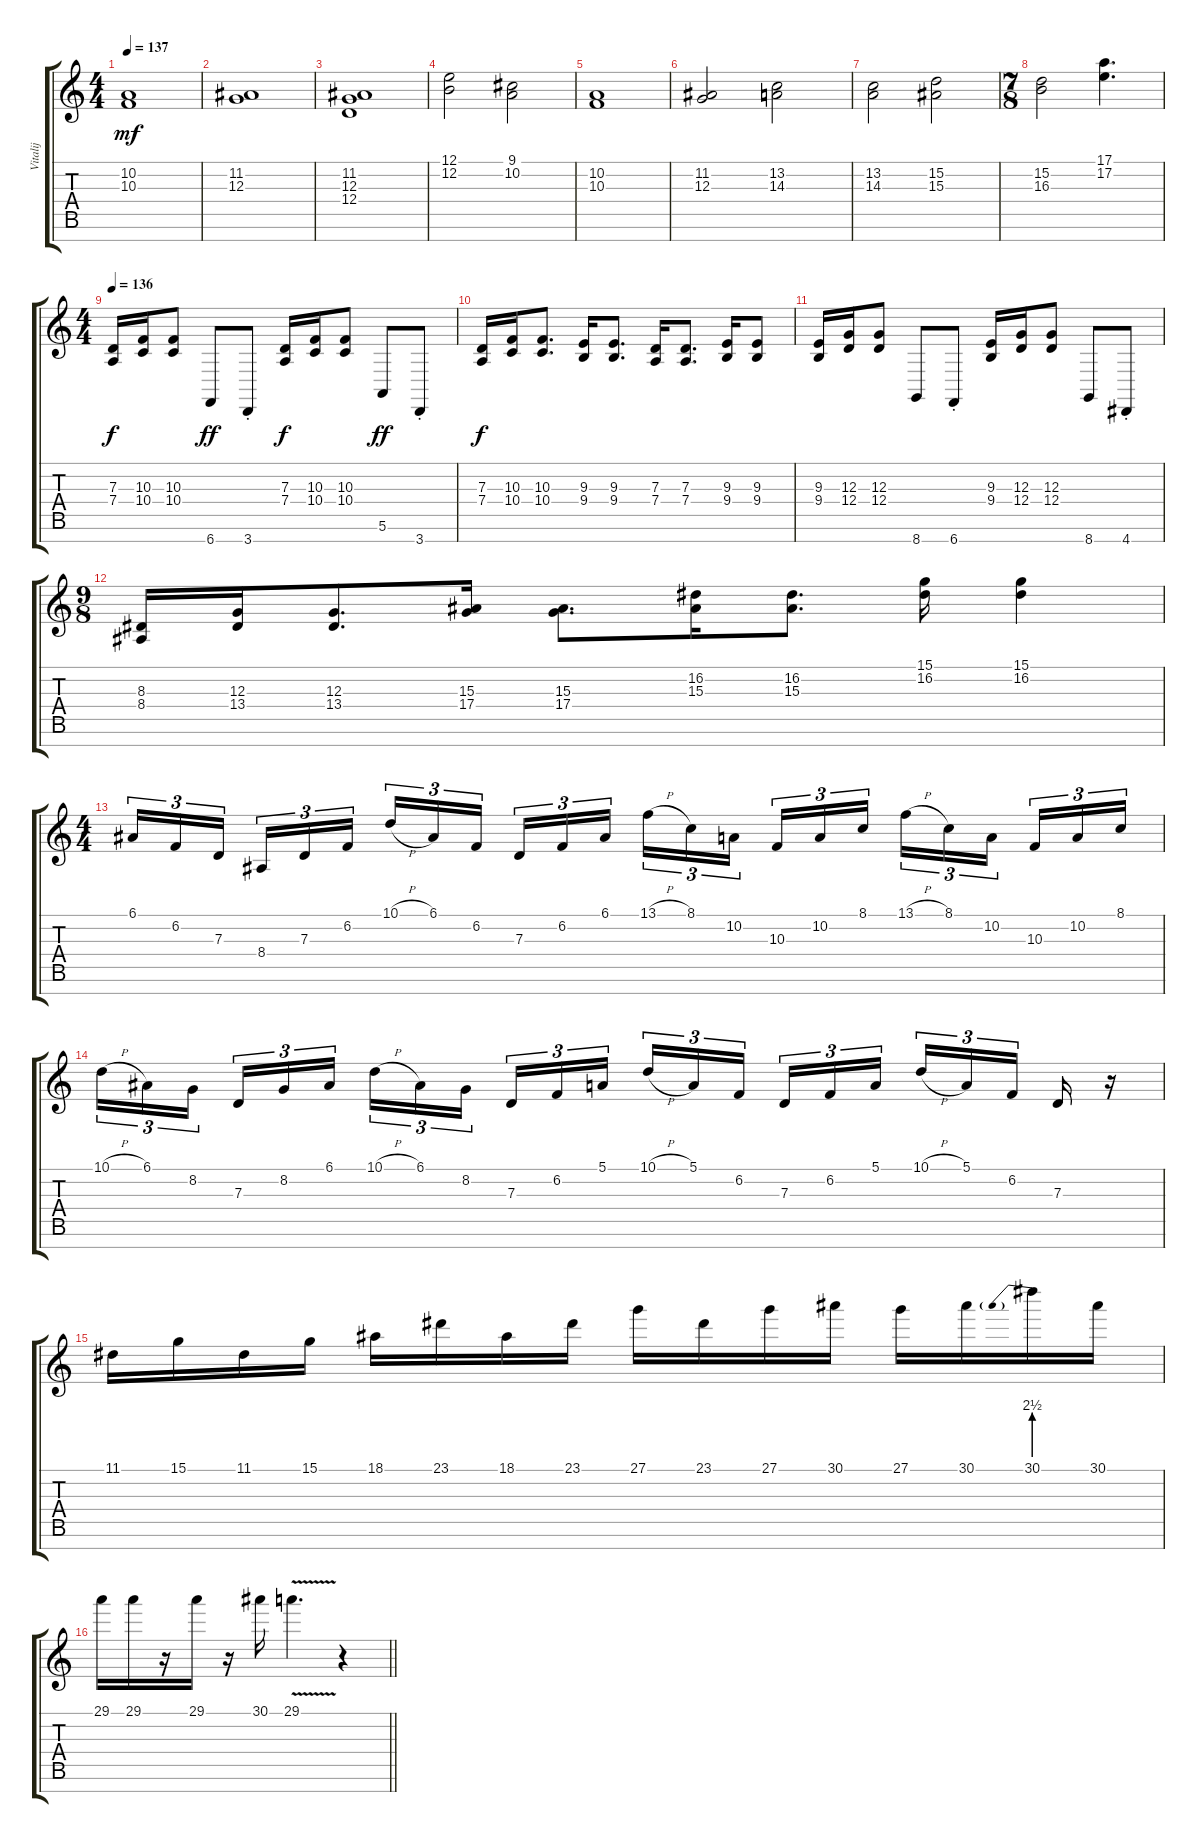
\track ("Vitalij" "Vitalij") {instrument lead1square}
\staff {score tabs}
\tuning (E4 B3 G3 D3 A2 E2 B1) {hide}
\ts (4 4)
\tempo 137
\clef g2
\ks c
(10.2 10.3).1{dy mf instrument drawbarorgan} |
(11.2 12.3).1 |
(11.2 12.3 12.4).1 |
(12.1 12.2).2 (9.1 10.2).2 |
(10.2 10.3).1 |
(11.2 12.3).2 (13.2 14.3).2 |
(13.2 14.3).2 (15.2 15.3).2 |
\ts (7 8)
(15.2 16.3).2 (17.1 17.2).4{d} |
\ts (4 4)
\tempo 136
(7.3 7.4).16{dy f instrument harpsichord} (10.3 10.4).16 (10.3 10.4).8 6.7.8{dy ff} 3.7{st}.8 (7.3 7.4).16{dy f} (10.3 10.4).16 (10.3 10.4).8 5.6.8{dy ff} 3.7{st}.8 |
(7.3 7.4).16{dy f} (10.3 10.4).16 (10.3 10.4).8{d} (9.3 9.4).16 (9.3 9.4).8{d} (7.3 7.4).16 (7.3 7.4).8{d} (9.3 9.4).16 (9.3 9.4).8 |
(9.3 9.4).16 (12.3 12.4).16 (12.3 12.4).8 8.7.8 6.7{st}.8 (9.3 9.4).16 (12.3 12.4).16 (12.3 12.4).8 8.7.8 4.7{st}.8 |
\ts (9 8)
(8.3 8.4).16 (12.3 13.4).16 (12.3 13.4).8{d} (15.3 17.4).16 (15.3 17.4).8{d} (16.2 15.3).16 (16.2 15.3).8{d} (15.1 16.2).16 (15.1 16.2).4 |
\ts (4 4)
6.1.16{tu (3 2) instrument harpsichord} 6.2.16{tu (3 2)} 7.3.16{tu (3 2) beam splitsecondary} 8.4.16{tu (3 2)} 7.3.16{tu (3 2)} 6.2.16{tu (3 2)} 10.1{h}.16{tu (3 2)} 6.1.16{tu (3 2)} 6.2.16{tu (3 2) beam splitsecondary} 7.3.16{tu (3 2)} 6.2.16{tu (3 2)} 6.1.16{tu (3 2)} 13.1{h}.16{tu (3 2)} 8.1.16{tu (3 2)} 10.2.16{tu (3 2) beam splitsecondary} 10.3.16{tu (3 2)} 10.2.16{tu (3 2)} 8.1.16{tu (3 2)} 13.1{h}.16{tu (3 2)} 8.1.16{tu (3 2)} 10.2.16{tu (3 2) beam splitsecondary} 10.3.16{tu (3 2)} 10.2.16{tu (3 2)} 8.1.16{tu (3 2)} |
10.1{h}.16{tu (3 2)} 6.1.16{tu (3 2)} 8.2.16{tu (3 2) beam splitsecondary} 7.3.16{tu (3 2)} 8.2.16{tu (3 2)} 6.1.16{tu (3 2)} 10.1{h}.16{tu (3 2)} 6.1.16{tu (3 2)} 8.2.16{tu (3 2) beam splitsecondary} 7.3.16{tu (3 2)} 6.2.16{tu (3 2)} 5.1.16{tu (3 2)} 10.1{h}.16{tu (3 2)} 5.1.16{tu (3 2)} 6.2.16{tu (3 2) beam splitsecondary} 7.3.16{tu (3 2)} 6.2.16{tu (3 2)} 5.1.16{tu (3 2)} 10.1{h}.16{tu (3 2)} 5.1.16{tu (3 2)} 6.2.16{tu (3 2) beam splitsecondary} 7.3.16 r.16 |
11.1.16 15.1.16 11.1.16 15.1.16 18.1.16 23.1.16 18.1.16 23.1.16 27.1.16 23.1.16 27.1.16 30.1.16 27.1.16 30.1.16 30.1{be (prebend 0 10 60 10)}.16 30.1.16 |
\barLineRight lightlight
29.1.16 29.1.16 r.16 29.1.16 r.16 30.1.16 29.1{v}.4{d} r.4
